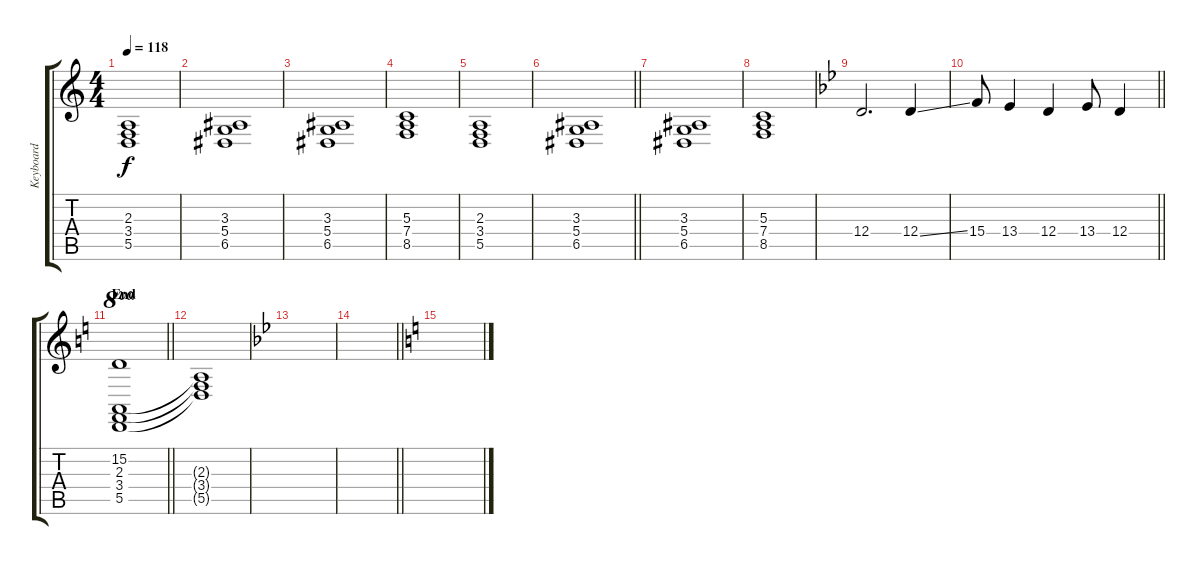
\track ("Keyboard" "Keyboard") {instrument pad7halo}
\staff {score tabs}
\tuning (E4 B3 G3 D3 A2 E2) {hide}
\ts (4 4)
\tempo 118
\clef g2
\ks c
(2.3 3.4 5.5).1{dy f} |
(3.3 5.4 6.5).1 |
(3.3 5.4 6.5).1 |
(5.3 7.4 8.5).1 |
(2.3 3.4 5.5).1 |
\barLineRight lightlight
(3.3 5.4 6.5).1 |
(3.3 5.4 6.5).1 |
(5.3 7.4 8.5).1 |
\ks bb
12.4.2{d} 12.4{ss}.4 |
\barLineRight lightlight
15.4.8 13.4.4 12.4.4 13.4.8 12.4.4 |
\section ("" "End")
\barLineRight lightlight
\ks c
(15.2 2.3 3.4 5.5).1{ot 8va volume 3} |
(2.3{t} 3.4{t} 5.5{t}).1 |
\ks bb
|
\barLineRight lightlight
|
\ks c
